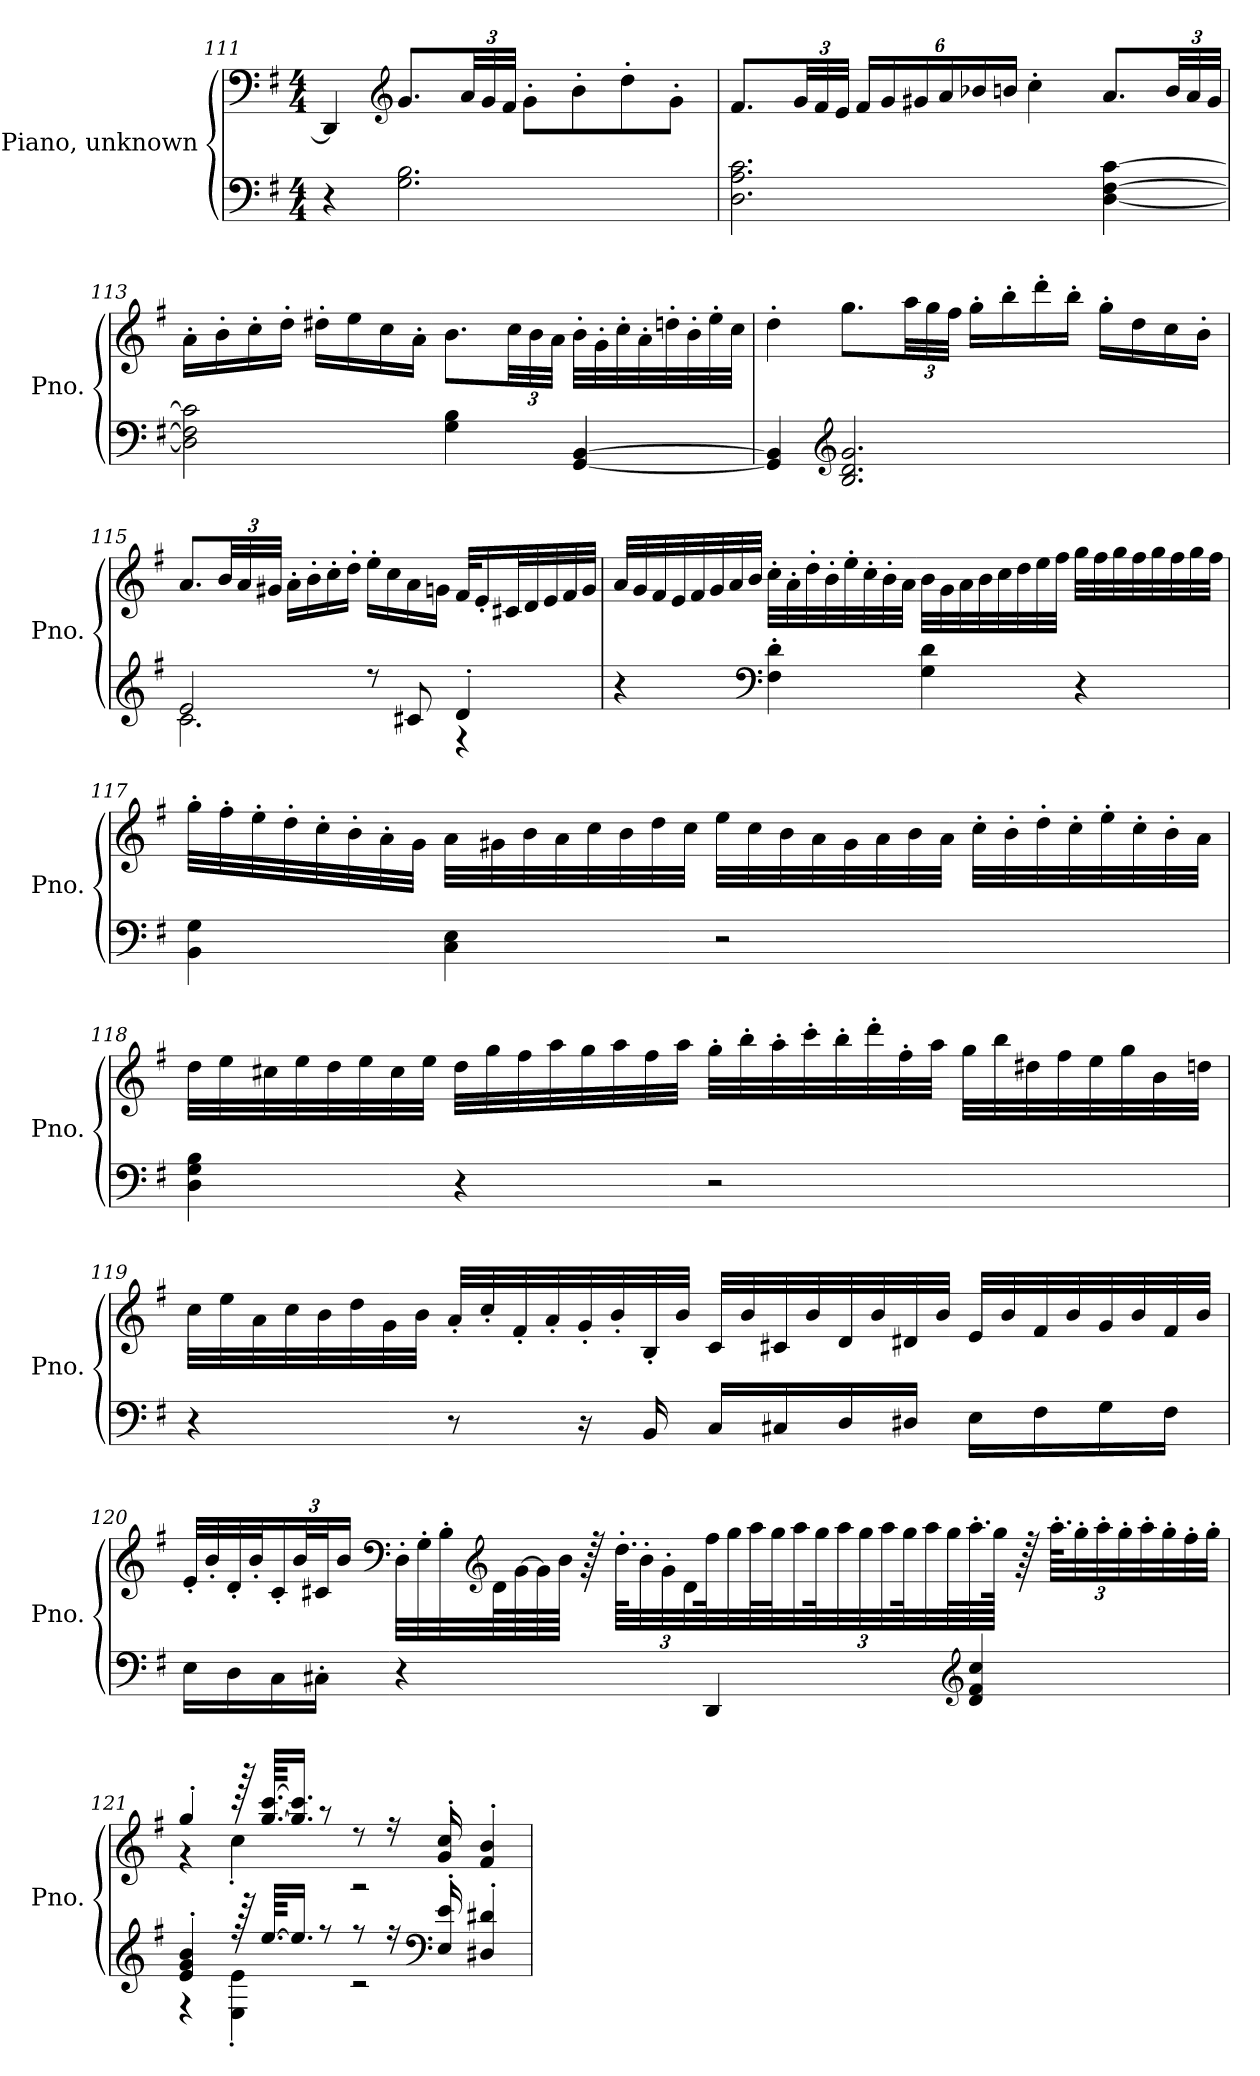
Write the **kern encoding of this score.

**kern	**kern
*part1	*part1
*staff2	*staff1
*I"Piano, unknown	*
*I'Pno.	*
*clefF4	*clefF4
*k[f#]	*k[f#]
*M4/4	*M4/4
=111	=111
4r	4DD/]
*	*clefG2
2.G\ 2.B\	8.g/L
*	*Xbrackettup
.	48a/LL
.	48g/
.	48f#/JJJ
.	8g'\L
.	8b'\
.	8dd'\
.	8g'\J
!!LO:LB:g=z
=112	=112
2.D\ 2.A\ 2.c\	8.f#/L
.	48g/LL
.	48f#/
.	48e/JJJ
.	24f#/LL
.	24g/
.	24g#X/
.	24a/
.	24b-X/
.	24bn/JJ
.	4cc'\
[4D\ [4F#\ [4c\	8.a/L
.	48b/LL
.	48a/
.	48g#/JJJ
=113	=113
2D\] 2F#\] 2c\]	16a'\LL
.	16b'\
.	16cc'\
.	16dd'\JJ
.	16dd#X'\LL
.	16ee\
.	16cc\
.	16a'\JJ
4G\ 4B\	8.b\L
.	48cc\LL
.	48b\
.	48a\JJJ
[4GG/ [4BB/	32b'\LLL
.	32g'\
.	32cc'\
.	32a'\
.	32ddn'\
.	32b'\
.	32ee'\
.	32cc\JJJ
!!LO:LB:g=z
=114	=114
4GG/] 4BB/]	4dd'\
*clefG2	*
2.B/ 2.d/ 2.g/	8.gg\L
.	48aa\LL
.	48gg\
.	48ff#\JJJ
.	16gg'\LL
.	16bb'\
.	16ddd'\
.	16bb'\JJ
.	16gg'\LL
.	16dd\
.	16cc\
.	16b'\JJ
=115	=115
*^	*
2e/	2.c\	8.a/L
.	.	48b/LL
.	.	48a/
.	.	48g#X/JJJ
.	.	16a'\LL
.	.	16b'\
.	.	16cc'\
.	.	16dd'\JJ
8r	.	16ee'\LL
.	.	16cc\
8c#X/	.	16a\
.	.	16gn\JJ
4d'/	4r	32f#/KLL
.	.	16e'/
.	.	32c#X/L
.	.	32d/
.	.	32e/
.	.	32f#/
.	.	32g/JJJ
*v	*v	*
!!LO:LB:g=z
=116	=116
4r	32a/LLL
.	32g/
.	32f#/
.	32e/
.	32f#/
.	32g/
.	32a/
.	32b/JJJ
*clefF4	*
4F#\' 4d\'	32cc'\LLL
.	32a'\
.	32dd'\
.	32b'\
.	32ee'\
.	32cc'\
.	32b'\
.	32a\JJJ
4G\ 4d\	32b\LLL
.	32g\
.	32a\
.	32b\
.	32cc\
.	32dd\
.	32ee\
.	32ff#\JJJ
4r	32gg\LLL
.	32ff#\
.	32gg\
.	32ff#\
.	32gg\
.	32ff#\
.	32gg\
.	32ff#\JJJ
!!LO:LB:g=z
=117	=117
4BB\ 4G\	32gg'\LLL
.	32ff#'\
.	32ee'\
.	32dd'\
.	32cc'\
.	32b'\
.	32a'\
.	32g\JJJ
4C\ 4E\	32a\LLL
.	32g#X\
.	32b\
.	32a\
.	32cc\
.	32b\
.	32dd\
.	32cc\JJJ
2r	32ee\LLL
.	32cc\
.	32b\
.	32a\
.	32g#\
.	32a\
.	32b\
.	32a\JJJ
.	32cc'\LLL
.	32b'\
.	32dd'\
.	32cc'\
.	32ee'\
.	32cc'\
.	32b'\
.	32a\JJJ
!!LO:PB:g=z
=118	=118
4D\ 4G\ 4B\	32dd\LLL
.	32ee\
.	32cc#X\
.	32ee\
.	32dd\
.	32ee\
.	32cc#\
.	32ee\JJJ
4r	32dd\LLL
.	32gg\
.	32ff#\
.	32aa\
.	32gg\
.	32aa\
.	32ff#\
.	32aa\JJJ
2r	32gg'\LLL
.	32bb'\
.	32aa'\
.	32ccc'\
.	32bb'\
.	32ddd'\
.	32ff#'\
.	32aa\JJJ
.	32gg\LLL
.	32bb\
.	32dd#X\
.	32ff#\
.	32ee\
.	32gg\
.	32b\
.	32ddn\JJJ
!!LO:LB:g=z
=119	=119
4r	32cc\LLL
.	32ee\
.	32a\
.	32cc\
.	32b\
.	32dd\
.	32g\
.	32b\JJJ
8r	32a'/LLL
.	32cc'/
.	32f#'/
.	32a'/
16r	32g'/
.	32b'/
16BB/	32B'/
.	32b/JJJ
16C/LL	32c/LLL
.	32b/
16C#X/	32c#X/
.	32b/
16D/	32d/
.	32b/
16D#X/JJ	32d#X/
.	32b/JJJ
16E\LL	32e/LLL
.	32b/
16F#\	32f#/
.	32b/
16G\	32g/
.	32b/
16F#\JJ	32f#/
.	32b/JJJ
!!LO:LB:g=z
=120	=120
16E\LL	32e'/LLL
.	32b'/
16D\	32d'/
.	32b'/J
16C\	24c'/
.	48b/L
16C#X'\JJ	48c#X/J
.	24b/JJ
*	*clefF4
4r	32D'\LLL
.	32G'\
.	32B'\
*	*clefG2
.	64d\L
.	[64g\
.	64g\]
.	64b\JJJJ
.	128r
.	64.dd'\KLLL
.	48b'\
.	48g'\
.	48d\
4DD/	64ff#\K
.	32gg\
.	64aa\L
.	64gg\J
.	32aa\
.	64gg\K
.	48aa\
.	48gg\
.	48aa\
.	64gg\K
.	32aa\
.	64gg\L
*clefG2	*
4d/ 4f#/ 4cc/	64.aa'\
.	128gg\JJJJk
.	128r
.	64.aa'\KLLL
.	48gg'\
.	48aa'\
.	48gg'\
.	32aa'\
.	32gg'\
.	32ff#'\
.	32gg'\JJJ
!!LO:LB:g=z
=121	=121
*^	*^
4e/' 4g/' 4b/'	4r	4gg'/	4r
128r	4E\' 4e\'	128r	4cc'\
[64.ee/KKLL	.	[64.gg/ [64.ccc/KKLL	.
16.ee/JJ]	.	16.gg/] 16.ccc/]JJ	.
8r	.	8r	.
8r	2r	8r	2r
16r	.	16r	.
*clefF4	*	*	*
16E/' 16e/'	.	16g/' 16cc/'	.
4D#X/' 4d#X/'	.	4f#/' 4b/'	.
*v	*v	*	*
*	*v	*v
=	=
*-	*-
